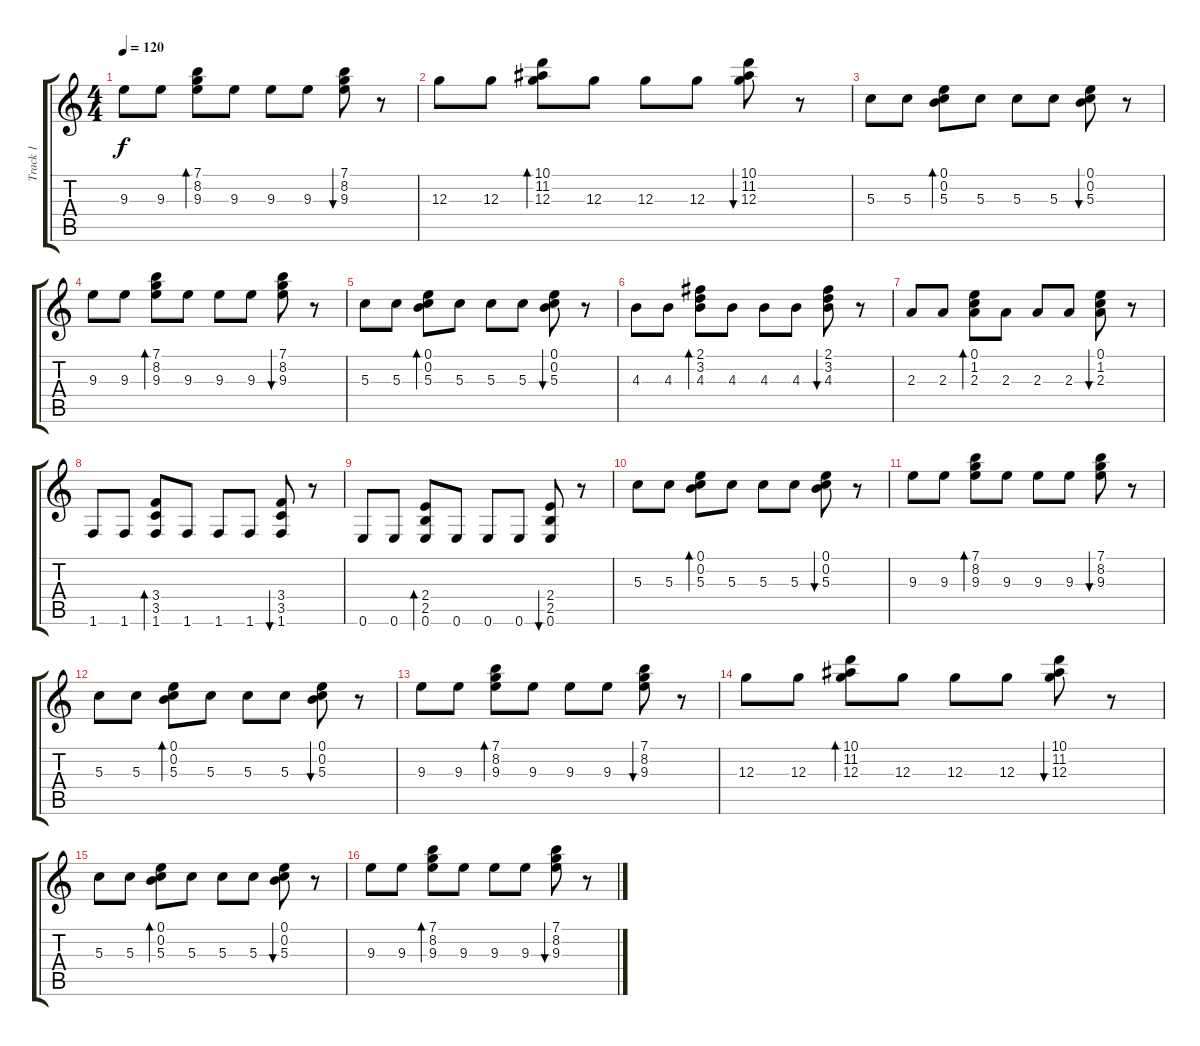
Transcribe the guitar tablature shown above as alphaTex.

\track ("Track 1" "Track 1") {instrument overdrivenguitar}
\staff {score tabs}
\tuning (E4 B3 G3 D3 A2 E2) {hide}
\ts (4 4)
\tempo 120
\clef g2
\ks c
9.3.8{dy f} 9.3.8 (7.1 8.2 9.3).8{bd 60} 9.3.8 9.3.8 9.3.8 (7.1 8.2 9.3).8{bu 60} r.8 |
12.3.8 12.3.8 (10.1 11.2 12.3).8{bd 60} 12.3.8 12.3.8 12.3.8 (10.1 11.2 12.3).8{bu 60} r.8 |
5.3.8 5.3.8 (0.1 0.2 5.3).8{bd 60} 5.3.8 5.3.8 5.3.8 (0.1 0.2 5.3).8{bu 60} r.8 |
9.3.8 9.3.8 (7.1 8.2 9.3).8{bd 60} 9.3.8 9.3.8 9.3.8 (7.1 8.2 9.3).8{bu 60} r.8 |
5.3.8 5.3.8 (0.1 0.2 5.3).8{bd 60} 5.3.8 5.3.8 5.3.8 (0.1 0.2 5.3).8{bu 60} r.8 |
4.3.8 4.3.8 (2.1 3.2 4.3).8{bd 60} 4.3.8 4.3.8 4.3.8 (2.1 3.2 4.3).8{bu 60} r.8 |
2.3.8 2.3.8 (0.1 1.2 2.3).8{bd 60} 2.3.8 2.3.8 2.3.8 (0.1 1.2 2.3).8{bu 60} r.8 |
1.6.8 1.6.8 (3.4 3.5 1.6).8{bd 60} 1.6.8 1.6.8 1.6.8 (3.4 3.5 1.6).8{bu 60} r.8 |
0.6.8 0.6.8 (2.4 2.5 0.6).8{bd 60} 0.6.8 0.6.8 0.6.8 (2.4 2.5 0.6).8{bu 60} r.8 |
5.3.8 5.3.8 (0.1 0.2 5.3).8{bd 60} 5.3.8 5.3.8 5.3.8 (0.1 0.2 5.3).8{bu 60} r.8 |
9.3.8 9.3.8 (7.1 8.2 9.3).8{bd 60} 9.3.8 9.3.8 9.3.8 (7.1 8.2 9.3).8{bu 60} r.8 |
5.3.8 5.3.8 (0.1 0.2 5.3).8{bd 60} 5.3.8 5.3.8 5.3.8 (0.1 0.2 5.3).8{bu 60} r.8 |
9.3.8 9.3.8 (7.1 8.2 9.3).8{bd 60} 9.3.8 9.3.8 9.3.8 (7.1 8.2 9.3).8{bu 60} r.8 |
12.3.8 12.3.8 (10.1 11.2 12.3).8{bd 60} 12.3.8 12.3.8 12.3.8 (10.1 11.2 12.3).8{bu 60} r.8 |
5.3.8 5.3.8 (0.1 0.2 5.3).8{bd 60} 5.3.8 5.3.8 5.3.8 (0.1 0.2 5.3).8{bu 60} r.8 |
9.3.8 9.3.8 (7.1 8.2 9.3).8{bd 60} 9.3.8 9.3.8 9.3.8 (7.1 8.2 9.3).8{bu 60} r.8
